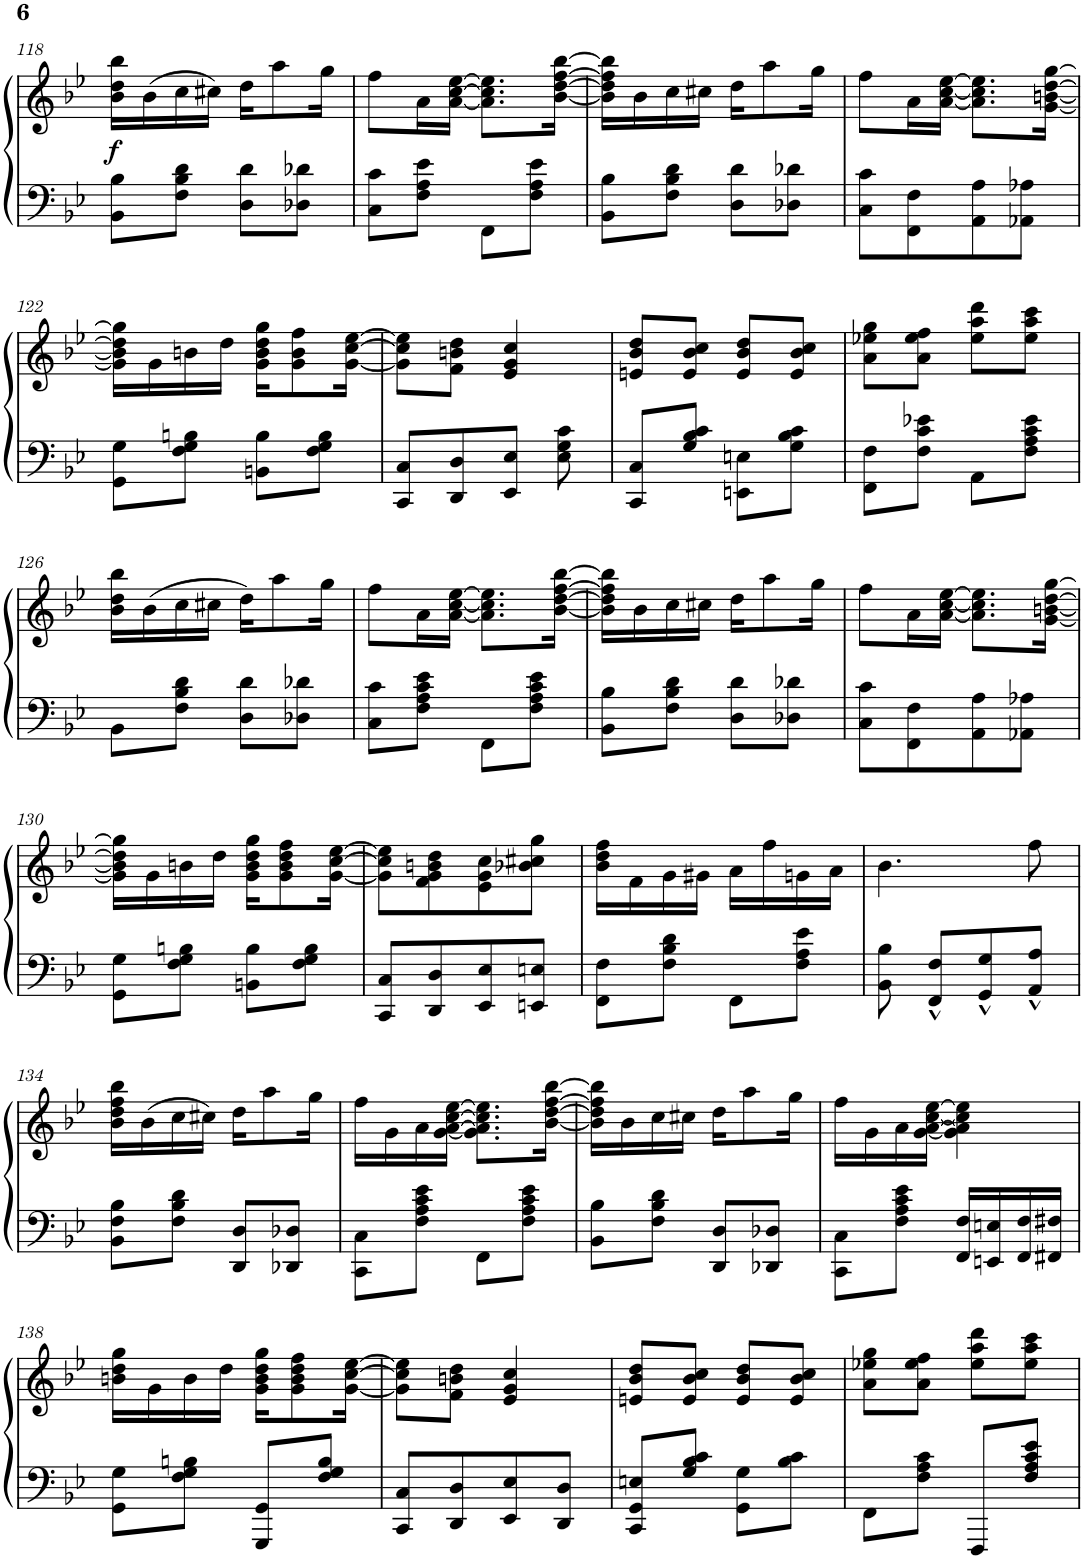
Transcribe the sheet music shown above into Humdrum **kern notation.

**kern	**kern	**dynam
*part1	*part1	*part1
*staff2	*staff1	*staff1/2
*I"Piano	*	*
*I'Pno.	*	*
!!LO:PB:g=z
*clefF4	*clefG2	*
*k[b-e-]	*k[b-e-]	*
*M2/4	*M2/4	*
=118	=118	=118
!	!	!LO:DY:b
8BB-\ 8B-\L	16b-\ 16dd\ 16bb-\LL	f
.	(>16b-\	.
8F\ 8B-\ 8d\J	16cc\	.
.	16cc#X\JJ)	.
8D\ 8d\L	16dd\KL	.
.	8aa\	.
8D-X\ 8d-X\J	.	.
.	16gg\Jk	.
=119	=119	=119
8C\ 8c\L	8ff\L	.
8F\ 8A\ 8e-\J	16a\L	.
.	[16a\ [16cc\ [16ee-\JJ	.
8FF\L	8.a\] 8.cc\] 8.ee-\]L	.
8F\ 8A\ 8e-\J	.	.
.	[<16b-\ [>16dd\ [16ff\ [>16bb-\Jk	.
=120	=120	=120
8BB-\ 8B-\L	16b-\] 16dd\] 16ff\] 16bb-\]LL	.
.	16b-\	.
8F\ 8B-\ 8d\J	16cc\	.
.	16cc#X\JJ	.
8D\ 8d\L	16dd\KL	.
.	8aa\	.
8D-X\ 8d-X\J	.	.
.	16gg\Jk	.
=121	=121	=121
8C\ 8c\L	8ff\L	.
8FF\ 8F\	16a\L	.
.	[16a\ [<16cc\ [>16ee-\JJ	.
8AA\ 8A\	8.a\] 8.cc\] 8.ee-\]L	.
8AA-X\ 8A-X\J	.	.
.	[<16g\ [<16bn\ [>16dd\ [>16gg\Jk	.
!!LO:LB:g=z
=122	=122	=122
8GG\ 8G\L	16g\] 16b\] 16dd\] 16gg\]LL	.
.	16g\	.
8F\ 8G\ 8Bn\J	16bn\	.
.	16dd\JJ	.
8BBn\ 8B\L	16g\ 16b\ 16dd\ 16gg\KL	.
.	8g\ 8b\ 8ff\	.
8F\ 8G\ 8B\J	.	.
.	[<16g\ [>16cc\ [>16ee-\Jk	.
=123	=123	=123
8CC/ 8C/L	8g\] 8cc\] 8ee-\]L	.
8DD/ 8D/	8f\ 8bn\ 8dd\J	.
8EE-/ 8E-/J	4e-/ 4g/ 4cc/	.
8E-\ 8G\ 8c\	.	.
=124	=124	=124
8CC/ 8C/L	8en/ 8b-/ 8dd/L	.
8G/ 8B-/ 8c/J	8e/ 8b-/ 8cc/J	.
8EEn\ 8En\L	8e/ 8b-/ 8dd/L	.
8G\ 8B-\ 8c\J	8e/ 8b-/ 8cc/J	.
=125	=125	=125
8FF\ 8F\L	8a\ 8ee-X\ 8gg\L	.
8F\ 8c\ 8e-X\J	8a\ 8ee-\ 8ff\J	.
8AA\L	8ee-\ 8aa\ 8ddd\L	.
8F\ 8A\ 8c\ 8e-\J	8ee-\ 8aa\ 8ccc\J	.
!!LO:LB:g=z
=126	=126	=126
8BB-\L	16b-\ 16dd\ 16bb-\LL	.
.	(>16b-\	.
8F\ 8B-\ 8d\J	16cc\	.
.	16cc#X\JJ	.
8D\ 8d\L	16dd\KL)	.
.	8aa\	.
8D-X\ 8d-X\J	.	.
.	16gg\Jk	.
=127	=127	=127
8C\ 8c\L	8ff\L	.
8F\ 8A\ 8c\ 8e-\J	16a\L	.
.	[16a\ [<16cc\ [16ee-\JJ	.
8FF\L	8.a\] 8.cc\] 8.ee-\]L	.
8F\ 8A\ 8c\ 8e-\J	.	.
.	[<16b-\ [>16dd\ [16ff\ [>16bb-\Jk	.
=128	=128	=128
8BB-\ 8B-\L	16b-\] 16dd\] 16ff\] 16bb-\]LL	.
.	16b-\	.
8F\ 8B-\ 8d\J	16cc\	.
.	16cc#X\JJ	.
8D\ 8d\L	16dd\KL	.
.	8aa\	.
8D-X\ 8d-X\J	.	.
.	16gg\Jk	.
=129	=129	=129
8C\ 8c\L	8ff\L	.
8FF\ 8F\	16a\L	.
.	[16a\ [<16cc\ [>16ee-\JJ	.
8AA\ 8A\	8.a\] 8.cc\] 8.ee-\]L	.
8AA-X\ 8A-X\J	.	.
.	[<16g\ [<16bn\ [>16dd\ [>16gg\Jk	.
!!LO:LB:g=z
=130	=130	=130
8GG\ 8G\L	16g\] 16b\] 16dd\] 16gg\]LL	.
.	16g\	.
8F\ 8G\ 8Bn\J	16bn\	.
.	16dd\JJ	.
8BBn\ 8B\L	16g\ 16b\ 16dd\ 16gg\KL	.
.	8g\ 8b\ 8dd\ 8ff\	.
8F\ 8G\ 8B\J	.	.
.	[<16g\ [>16cc\ [>16ee-\Jk	.
=131	=131	=131
8CC/ 8C/L	8g\] 8cc\] 8ee-\]L	.
8DD/ 8D/	8f\ 8g\ 8bn\ 8dd\	.
8EE-/ 8E-/	8e-\ 8g\ 8cc\	.
8EEn/ 8En/J	8b-X\ 8cc#X\ 8gg\J	.
=132	=132	=132
8FF\ 8F\L	16b-\ 16dd\ 16ff\LL	.
.	16f\	.
8F\ 8B-\ 8d\J	16g\	.
.	16g#X\JJ	.
8FF\L	16a\LL	.
.	16ff\	.
8F\ 8A\ 8e-\J	16gn\	.
.	16a\JJ	.
=133	=133	=133
8BB-\ 8B-\	4.b-\	.
8FF/^^ 8F/^^L	.	.
8GG/^^ 8G/^^	.	.
8AA/^^ 8A/^^J	8ff\	.
!!LO:LB:g=z
=134	=134	=134
8BB-\ 8F\ 8B-\L	16b-\ 16dd\ 16ff\ 16bb-\LL	.
.	(>16b-\	.
8F\ 8B-\ 8d\J	16cc\	.
.	16cc#X\JJ)	.
8DD/ 8D/L	16dd\KL	.
.	8aa\	.
8DD-X/ 8D-X/J	.	.
.	16gg\Jk	.
=135	=135	=135
8CC\ 8C\L	16ff\LL	.
.	16g\	.
8F\ 8A\ 8c\ 8e-\J	16a\	.
.	[16g\ [16a\ [16cc\ [16ee-\JJ	.
8FF\L	8.g\] 8.a\] 8.cc\] 8.ee-\]L	.
8F\ 8A\ 8c\ 8e-\J	.	.
.	[<16b-\ [>16dd\ [16ff\ [>16bb-\Jk	.
=136	=136	=136
8BB-\ 8B-\L	16b-\] 16dd\] 16ff\] 16bb-\]LL	.
.	16b-\	.
8F\ 8B-\ 8d\J	16cc\	.
.	16cc#X\JJ	.
8DD/ 8D/L	16dd\KL	.
.	8aa\	.
8DD-X/ 8D-X/J	.	.
.	16gg\Jk	.
=137	=137	=137
8CC\ 8C\L	16ff\LL	.
.	16g\	.
8F\ 8A\ 8c\ 8e-\J	16a\	.
.	[16g\ [16a\ [<16cc\ [>16ee-\JJ	.
16FF/ 16F/LL	4g\] 4a\] 4cc\] 4ee-\]	.
16EEn/ 16En/	.	.
16FF/ 16F/	.	.
16FF#X/ 16F#X/JJ	.	.
!!LO:LB:g=z
=138	=138	=138
8GG\ 8G\L	16bn\ 16dd\ 16gg\LL	.
.	16g\	.
8F\ 8G\ 8Bn\J	16b\	.
.	16dd\JJ	.
8GGG/ 8GG/L	16g\ 16b\ 16dd\ 16gg\KL	.
.	8g\ 8b\ 8dd\ 8ff\	.
8F/ 8G/ 8B/J	.	.
.	[<16g\ [>16cc\ [>16ee-\Jk	.
=139	=139	=139
8CC/ 8C/L	8g\] 8cc\] 8ee-\]L	.
8DD/ 8D/	8f\ 8bn\ 8dd\J	.
8EE-/ 8E-/	4e-/ 4g/ 4cc/	.
8DD/ 8D/J	.	.
=140	=140	=140
8CC/ 8GG/ 8En/L	8en/ 8b-/ 8dd/L	.
8G/ 8B-/ 8c/J	8e/ 8b-/ 8cc/J	.
8GG\ 8G\L	8e/ 8b-/ 8dd/L	.
8B-\ 8c\J	8e/ 8b-/ 8cc/J	.
=141	=141	=141
8FF\L	8a\ 8ee-X\ 8gg\L	.
8F\ 8A\ 8c\J	8a\ 8ee-\ 8ff\J	.
8FFF/L	8ee-\ 8aa\ 8ddd\L	.
8F/ 8A/ 8c/ 8e-/J	8ee-\ 8aa\ 8ccc\J	.
=	=	=
*-	*-	*-
